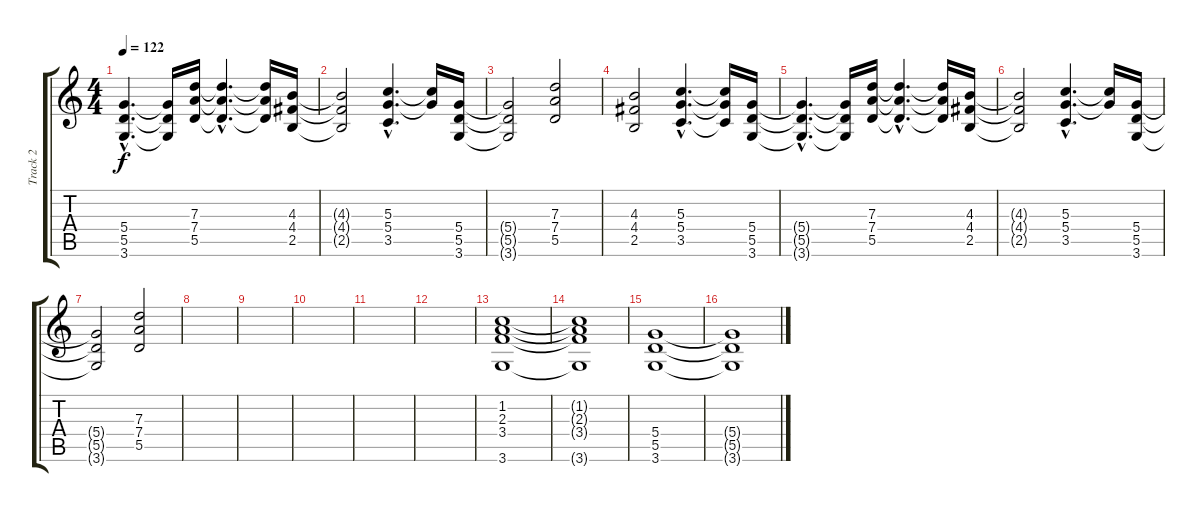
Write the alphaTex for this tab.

\track ("Track 2" "Track 2") {instrument distortionguitar}
\staff {score tabs}
\tuning (E4 B3 G3 D3 A2 E2) {hide}
\ts (4 4)
\tempo 122
\clef g2
\ks c
(5.4{hac t} 5.5{hac t} 3.6{hac t}).4{d dy f} (5.4{t} 5.5{t} 3.6{t}).16 (7.3 7.4 5.5).16 (7.3{hac t} 7.4{hac t} 5.5{hac t}).4{d} (7.3{t} 7.4{t} 5.5{t}).16 (4.3 4.4 2.5).16 |
(4.3{t} 4.4{t} 2.5{t}).2 (5.3{hac} 5.4{hac} 3.5{hac}).4{d} (5.3{t} 5.4{t}).16 (5.4 5.5 3.6).16 |
(5.4{t} 5.5{t} 3.6{t}).2 (7.3 7.4 5.5).2 |
(4.3 4.4 2.5).2 (5.3{hac} 5.4{hac} 3.5{hac}).4{d} (5.3{t} 5.4{t} 3.5{t}).16 (5.4 5.5 3.6).16 |
(5.4{hac t} 5.5{hac t} 3.6{hac t}).4{d} (5.4{t} 5.5{t} 3.6{t}).16 (7.3 7.4 5.5).16 (7.3{hac t} 7.4{hac t} 5.5{hac t}).4{d} (7.3{t} 7.4{t} 5.5{t}).16 (4.3 4.4 2.5).16 |
(4.3{t} 4.4{t} 2.5{t}).2 (5.3{hac} 5.4{hac} 3.5{hac}).4{d} (5.3{t} 5.4{t}).16 (5.4 5.5 3.6).16 |
(5.4{t} 5.5{t} 3.6{t}).2 (7.3 7.4 5.5).2 |
|
|
|
|
|
(1.2 2.3 3.4 3.6).1 |
(1.2{t} 2.3{t} 3.4{t} 3.6{t}).1 |
(5.4 5.5 3.6).1 |
(5.4{t} 5.5{t} 3.6{t}).1
